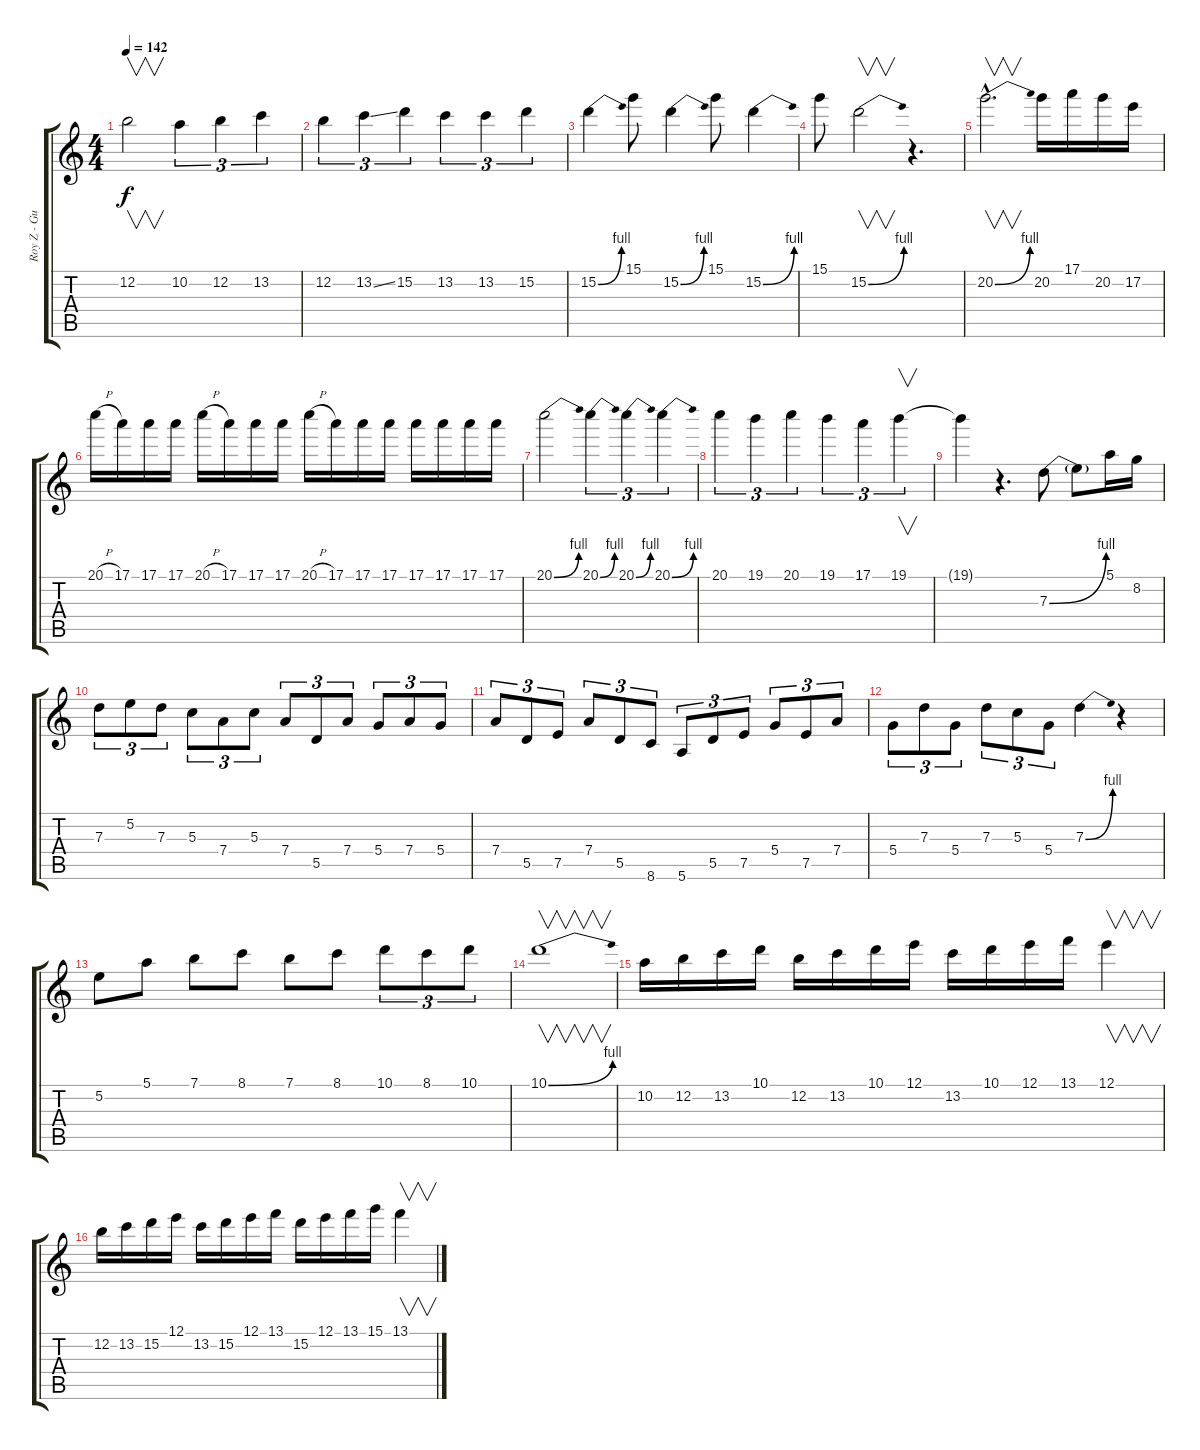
\track ("Roy Z - Guitar 2" "Roy Z - Gu") {instrument overdrivenguitar}
\staff {score tabs}
\tuning (E4 B3 G3 D3 A2 E2) {hide}
\ts (4 4)
\tempo 142
\clef g2
\ks c
12.2.2{v dy f} 10.2.4{tu (3 2)} 12.2.4{tu (3 2)} 13.2.4{tu (3 2)} |
12.2.4{tu (3 2)} 13.2{ss}.4{tu (3 2)} 15.2.4{tu (3 2)} 13.2.4{tu (3 2)} 13.2.4{tu (3 2)} 15.2.4{tu (3 2)} |
15.2{be (bend 0 0 60 4)}.4 15.1.8 15.2{be (bend 0 0 60 4)}.4 15.1.8 15.2{be (bend 0 0 60 4)}.4 |
15.1.8 15.2{be (bend 0 0 60 4)}.2{v} r.4{d} |
20.2{be (bend 0 0 60 4) hac}.2{v d} 20.2.16 17.1.16 20.2.16 17.2.16 |
20.1{h}.16 17.1.16 17.1.16 17.1.16 20.1{h}.16 17.1.16 17.1.16 17.1.16 20.1{h}.16 17.1.16 17.1.16 17.1.16 17.1.16 17.1.16 17.1.16 17.1.16 |
20.1{be (bend 0 0 60 4)}.2 20.1{be (bend 0 0 60 4)}.4{tu (3 2)} 20.1{be (bend 0 0 60 4)}.4{tu (3 2)} 20.1{be (bend 0 0 60 4)}.4{tu (3 2)} |
20.1.4{tu (3 2)} 19.1.4{tu (3 2)} 20.1.4{tu (3 2)} 19.1.4{tu (3 2)} 17.1.4{tu (3 2)} 19.1.4{v tu (3 2)} |
19.1{t}.4 r.4{d} 7.3{be (bend 0 0 60 4)}.8 7.3{t}.8 5.1.16 8.2.16 |
7.3.8{tu (3 2)} 5.2.8{tu (3 2)} 7.3.8{tu (3 2)} 5.3.8{tu (3 2)} 7.4.8{tu (3 2)} 5.3.8{tu (3 2)} 7.4.8{tu (3 2)} 5.5.8{tu (3 2)} 7.4.8{tu (3 2)} 5.4.8{tu (3 2)} 7.4.8{tu (3 2)} 5.4.8{tu (3 2)} |
7.4.8{tu (3 2)} 5.5.8{tu (3 2)} 7.5.8{tu (3 2)} 7.4.8{tu (3 2)} 5.5.8{tu (3 2)} 8.6.8{tu (3 2)} 5.6.8{tu (3 2)} 5.5.8{tu (3 2)} 7.5.8{tu (3 2)} 5.4.8{tu (3 2)} 7.5.8{tu (3 2)} 7.4.8{tu (3 2)} |
5.4.8{tu (3 2)} 7.3.8{tu (3 2)} 5.4.8{tu (3 2)} 7.3.8{tu (3 2)} 5.3.8{tu (3 2)} 5.4.8{tu (3 2)} 7.3{be (bend 0 0 60 4)}.4 r.4 |
5.2.8 5.1.8 7.1.8 8.1.8 7.1.8 8.1.8 10.1.8{tu (3 2)} 8.1.8{tu (3 2)} 10.1.8{tu (3 2)} |
10.1{be (bend 0 0 60 4)}.1{v} |
10.2.16 12.2.16 13.2.16 10.1.16 12.2.16 13.2.16 10.1.16 12.1.16 13.2.16 10.1.16 12.1.16 13.1.16 12.1.4{v} |
12.2.16 13.2.16 15.2.16 12.1.16 13.2.16 15.2.16 12.1.16 13.1.16 15.2.16 12.1.16 13.1.16 15.1.16 13.1.4{v}
